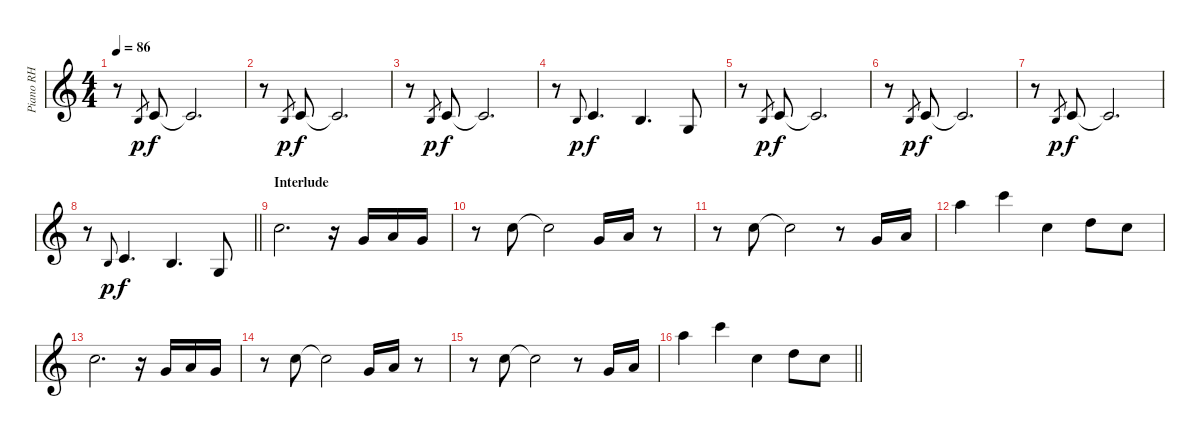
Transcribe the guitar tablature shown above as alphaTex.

\track ("Piano RH" "Piano RH") {instrument brightacousticpiano}
\staff {score}
\tuning (E4 B3 G3 D3 A2 E2) {hide}
\ts (4 4)
\tempo 86
\clef g2
\ks c
r.8{dy f volume 4} 19.6.8{gr dy p} 20.6.8{dy f} 20.6{t}.2{d} |
r.8{volume 8} 19.6.8{gr dy p} 20.6.8{dy f} 20.6{t}.2{d} |
r.8 19.6.8{gr dy p} 20.6.8{dy f} 20.6{t}.2{d} |
r.8 19.6.8{gr onbeat dy p} 20.6.4{d dy f} 19.6.4{d} 15.6.8 |
r.8{volume 4} 19.6.8{gr dy p} 20.6.8{dy f} 20.6{t}.2{d} |
r.8{volume 8} 19.6.8{gr dy p} 20.6.8{dy f} 20.6{t}.2{d} |
r.8 19.6.8{gr dy p} 20.6.8{dy f} 20.6{t}.2{d} |
\barLineRight lightlight
r.8 19.6.8{gr onbeat dy p} 20.6.4{d dy f} 19.6.4{d} 15.6.8 |
\section ("" "Interlude")
17.3.2{d} r.16 17.4.16 19.4.16 17.4.16 |
r.8 17.3.8 17.3{t}.2 17.4.16 19.4.16 r.8 |
r.8 17.3.8 17.3{t}.2 r.8 17.4.16 19.4.16 |
17.1.4 20.1.4 17.3.4 19.3.8 17.3.8 |
17.3.2{d} r.16 17.4.16 19.4.16 17.4.16 |
r.8 17.3.8 17.3{t}.2 17.4.16 19.4.16 r.8 |
r.8 17.3.8 17.3{t}.2 r.8 17.4.16 19.4.16 |
\barLineRight lightlight
17.1.4 20.1.4 17.3.4 19.3.8 17.3.8
